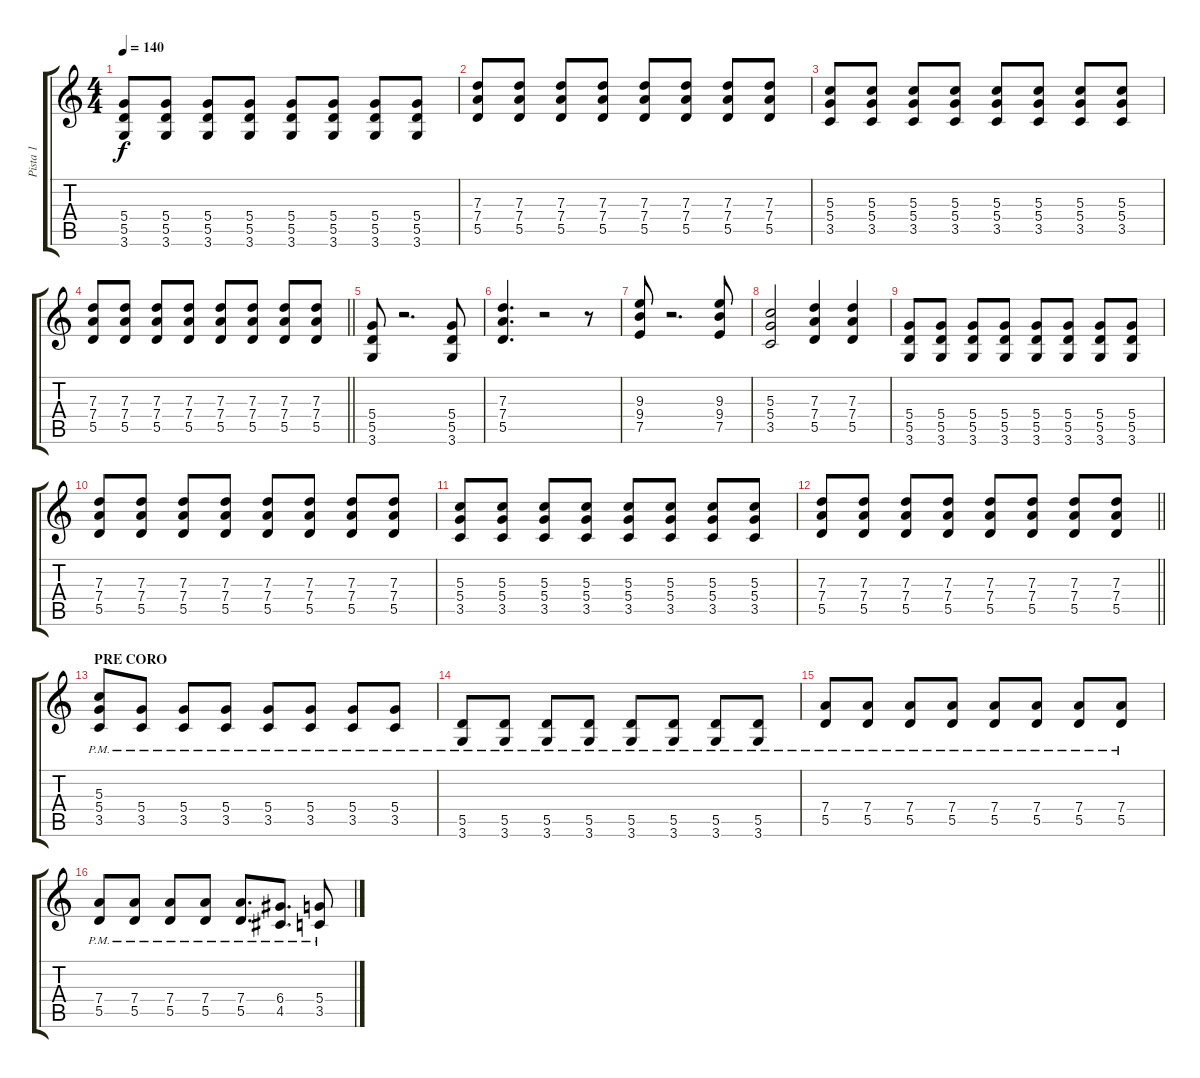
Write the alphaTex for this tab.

\track ("Pista 1" "Pista 1") {instrument overdrivenguitar}
\staff {score tabs}
\tuning (E4 B3 G3 D3 A2 E2) {hide}
\ts (4 4)
\tempo 140
\clef g2
\ks c
(5.4 5.5 3.6).8{dy f} (5.4 5.5 3.6).8 (5.4 5.5 3.6).8 (5.4 5.5 3.6).8 (5.4 5.5 3.6).8 (5.4 5.5 3.6).8 (5.4 5.5 3.6).8 (5.4 5.5 3.6).8 |
(7.3 7.4 5.5).8 (7.3 7.4 5.5).8 (7.3 7.4 5.5).8 (7.3 7.4 5.5).8 (7.3 7.4 5.5).8 (7.3 7.4 5.5).8 (7.3 7.4 5.5).8 (7.3 7.4 5.5).8 |
(5.3 5.4 3.5).8 (5.3 5.4 3.5).8 (5.3 5.4 3.5).8 (5.3 5.4 3.5).8 (5.3 5.4 3.5).8 (5.3 5.4 3.5).8 (5.3 5.4 3.5).8 (5.3 5.4 3.5).8 |
\barLineRight lightlight
(7.3 7.4 5.5).8 (7.3 7.4 5.5).8 (7.3 7.4 5.5).8 (7.3 7.4 5.5).8 (7.3 7.4 5.5).8 (7.3 7.4 5.5).8 (7.3 7.4 5.5).8 (7.3 7.4 5.5).8 |
(5.4 5.5 3.6).8{volume 13} r.2{d} (5.4 5.5 3.6).8 |
(7.3 7.4 5.5).4{d} r.2 r.8 |
(9.3 9.4 7.5).8 r.2{d} (9.3 9.4 7.5).8 |
(5.3 5.4 3.5).2 (7.3 7.4 5.5).4 (7.3 7.4 5.5).4 |
(5.4 5.5 3.6).8 (5.4 5.5 3.6).8 (5.4 5.5 3.6).8 (5.4 5.5 3.6).8 (5.4 5.5 3.6).8 (5.4 5.5 3.6).8 (5.4 5.5 3.6).8 (5.4 5.5 3.6).8 |
(7.3 7.4 5.5).8 (7.3 7.4 5.5).8 (7.3 7.4 5.5).8 (7.3 7.4 5.5).8 (7.3 7.4 5.5).8 (7.3 7.4 5.5).8 (7.3 7.4 5.5).8 (7.3 7.4 5.5).8 |
(5.3 5.4 3.5).8 (5.3 5.4 3.5).8 (5.3 5.4 3.5).8 (5.3 5.4 3.5).8 (5.3 5.4 3.5).8 (5.3 5.4 3.5).8 (5.3 5.4 3.5).8 (5.3 5.4 3.5).8 |
\barLineRight lightlight
(7.3 7.4 5.5).8 (7.3 7.4 5.5).8 (7.3 7.4 5.5).8 (7.3 7.4 5.5).8 (7.3 7.4 5.5).8 (7.3 7.4 5.5).8 (7.3 7.4 5.5).8 (7.3 7.4 5.5).8 |
\section ("" "PRE CORO")
(5.3{pm} 5.4{pm} 3.5{pm}).8 (5.4 3.5{pm}).8 (5.4 3.5{pm}).8 (5.4 3.5{pm}).8 (5.4 3.5{pm}).8 (5.4 3.5{pm}).8 (5.4 3.5{pm}).8 (5.4 3.5{pm}).8 |
(5.5 3.6{pm}).8 (5.5 3.6{pm}).8 (5.5 3.6{pm}).8 (5.5 3.6{pm}).8 (5.5 3.6{pm}).8 (5.5 3.6{pm}).8 (5.5 3.6{pm}).8 (5.5 3.6{pm}).8 |
(7.4 5.5{pm}).8 (7.4 5.5{pm}).8 (7.4 5.5{pm}).8 (7.4 5.5{pm}).8 (7.4 5.5{pm}).8 (7.4 5.5{pm}).8 (7.4 5.5{pm}).8 (7.4 5.5{pm}).8 |
(7.4 5.5{pm}).8 (7.4 5.5{pm}).8 (7.4 5.5{pm}).8 (7.4 5.5{pm}).8 (7.4 5.5{pm}).8{d} (6.4 4.5{pm}).8{d} (5.4 3.5{pm}).8
